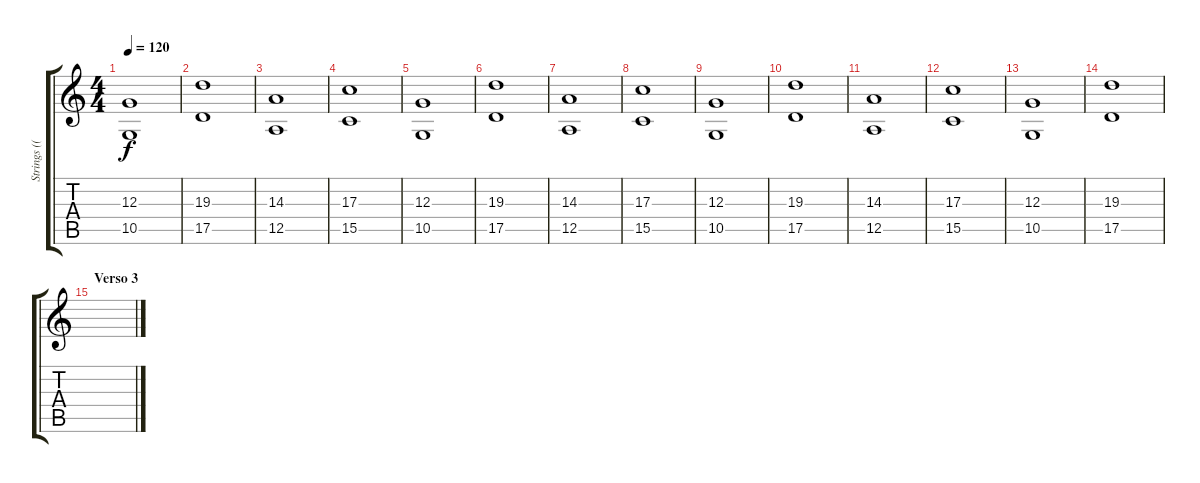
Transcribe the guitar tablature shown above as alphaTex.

\track ("Strings ((Studio))" "Strings ((") {instrument stringensemble2}
\staff {score tabs}
\tuning (E4 B3 G3 D3 A2 E2) {hide}
\ts (4 4)
\tempo 120
\clef g2
\ks c
(12.3 10.5).1{dy f} |
(19.3 17.5).1 |
(14.3 12.5).1{volume 6 instrument stringensemble2} |
(17.3 15.5).1 |
(12.3 10.5).1 |
(19.3 17.5).1 |
(14.3 12.5).1{volume 6 instrument stringensemble2} |
(17.3 15.5).1 |
(12.3 10.5).1 |
(19.3 17.5).1 |
(14.3 12.5).1{volume 6 instrument stringensemble2} |
(17.3 15.5).1 |
(12.3 10.5).1 |
(19.3 17.5).1 |
\section ("" "Verso 3")
